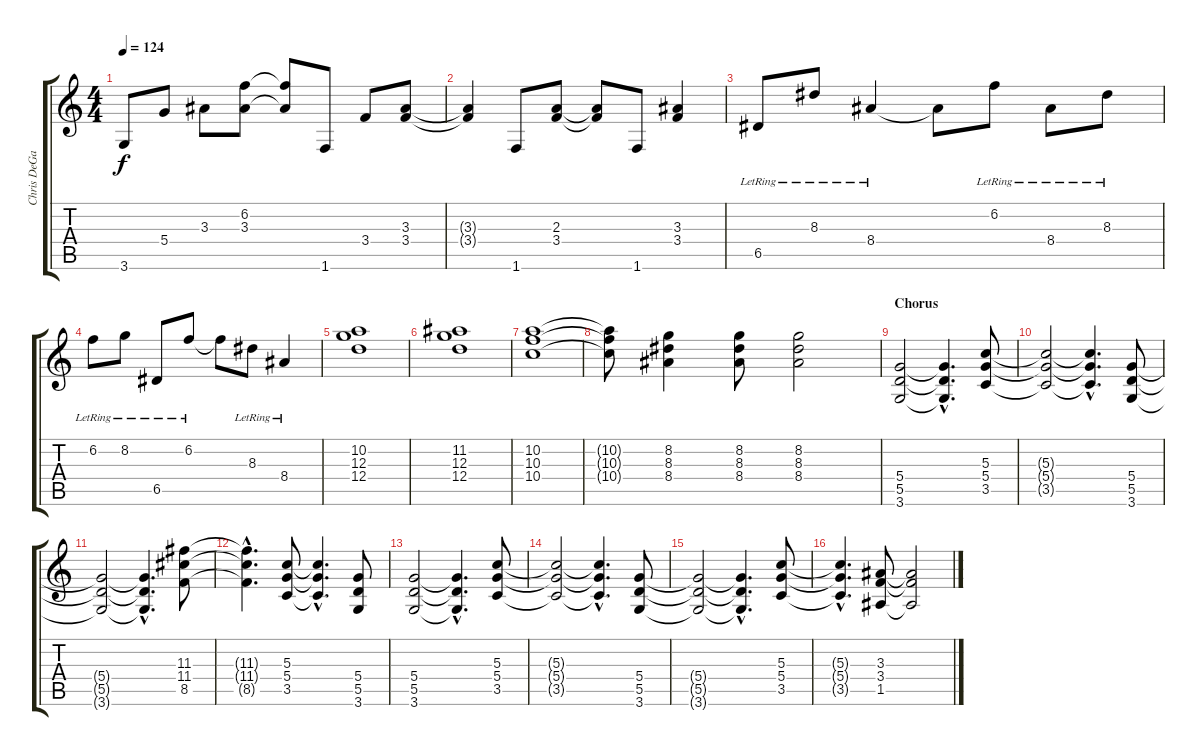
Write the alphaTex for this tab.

\track ("Chris DeGarmo (Standard Tuning)" "Chris DeGa") {instrument distortionguitar}
\staff {score tabs}
\tuning (E4 B3 G3 D3 A2 E2) {hide}
\ts (4 4)
\tempo 124
\clef g2
\ks c
3.6.8{dy f} 5.4.8 3.3.8 (6.2 3.3).8 (6.2{t} 3.3{t}).8 1.6.8 3.4.8 (3.3 3.4).8 |
(3.3{t} 3.4{t}).4 1.6.8 (2.3 3.4).8 (2.3{t} 3.4{t}).8 1.6.8 (3.3 3.4).4 |
6.5{lr}.8 8.3{lr}.8 8.4{lr}.4 8.4{t}.8 6.2{lr}.8 8.4{lr}.8 8.3{lr}.8 |
6.2{lr}.8 8.2{lr}.8 6.5{lr}.8 6.2{lr}.8 6.2{t}.8 8.3{lr}.8 8.4{lr}.4 |
(10.2 12.3 12.4).1 |
(11.2 12.3 12.4).1 |
(10.2 10.3 10.4).1 |
(10.2{t} 10.3{t} 10.4{t}).8 (8.2 8.3 8.4).4 (8.2 8.3 8.4).8 (8.2 8.3 8.4).2 |
\section ("" "Chorus")
(5.4 5.5 3.6).2 (5.4{hac t} 5.5{hac t} 3.6{hac t}).4{d} (5.3 5.4 3.5).8 |
(5.3{t} 5.4{t} 3.5{t}).2 (5.3{hac t} 5.4{hac t} 3.5{hac t}).4{d} (5.4 5.5 3.6).8 |
(5.4{t} 5.5{t} 3.6{t}).2 (5.4{hac t} 5.5{hac t} 3.6{hac t}).4{d} (11.3 11.4 8.5).8 |
(11.3{hac t} 11.4{hac t} 8.5{hac t}).4{d} (5.3 5.4 3.5).8 (5.3{hac t} 5.4{hac t} 3.5{hac t}).4{d} (5.4 5.5 3.6).8 |
(5.4 5.5 3.6).2 (5.4{hac t} 5.5{hac t} 3.6{hac t}).4{d} (5.3 5.4 3.5).8 |
(5.3{t} 5.4{t} 3.5{t}).2 (5.3{hac t} 5.4{hac t} 3.5{hac t}).4{d} (5.4 5.5 3.6).8 |
(5.4{t} 5.5{t} 3.6{t}).2 (5.4{hac t} 5.5{hac t} 3.6{hac t}).4{d} (5.3 5.4 3.5).8 |
(5.3{hac t} 5.4{hac t} 3.5{hac t}).4{d} (3.3 3.4 1.5).8 (3.3{t} 3.4{t} 1.5{t}).2
